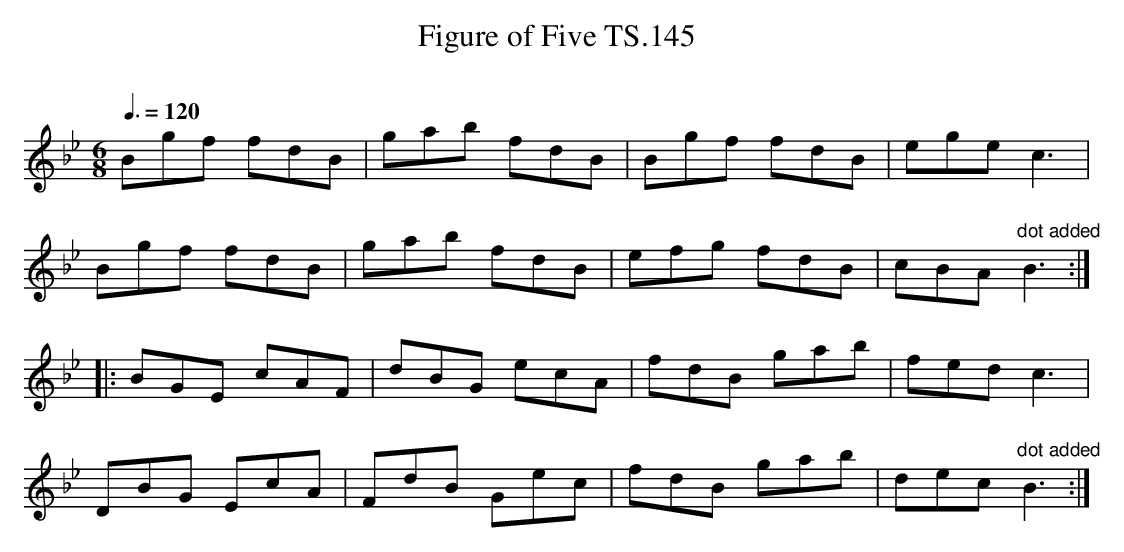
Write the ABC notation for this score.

X:1
T:Figure of Five TS.145
M:6/8
L:1/8
Q:3/8=120
O:
K:Bb
Bgf fdB|gab fdB|Bgf fdB|egec3|
Bgf fdB|gab fdB|efg fdB|cBA"dot added"B3:|
|:BGE cAF|dBG ecA|fdB gab|fedc3|
DBG EcA|FdB Gec|fdB gab|dec"dot added"B3:|]
